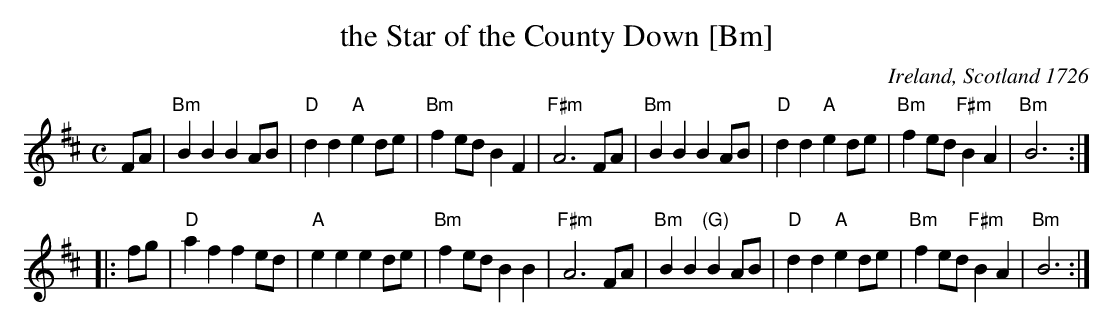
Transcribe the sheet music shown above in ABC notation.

X:1
T: the Star of the County Down [Bm]
O: Ireland, Scotland 1726
M: C
L: 1/8
K: Bm
FA |\
"Bm"B2B2 B2AB | "D"d2d2 "A"e2de | "Bm"f2ed B2F2 | "F#m"A6 FA |\
"Bm"B2B2 B2AB | "D"d2d2 "A"e2de | "Bm"f2ed "F#m"B2A2 | "Bm"B6 :|
|: fg |\
"D"a2f2 f2ed | "A"e2e2 e2de | "Bm"f2ed B2B2 | "F#m"A6 FA |\
"Bm"B2B2 "(G)"B2AB | "D"d2d2 "A"e2de | "Bm"f2ed "F#m"B2A2 | "Bm"B6 :|
